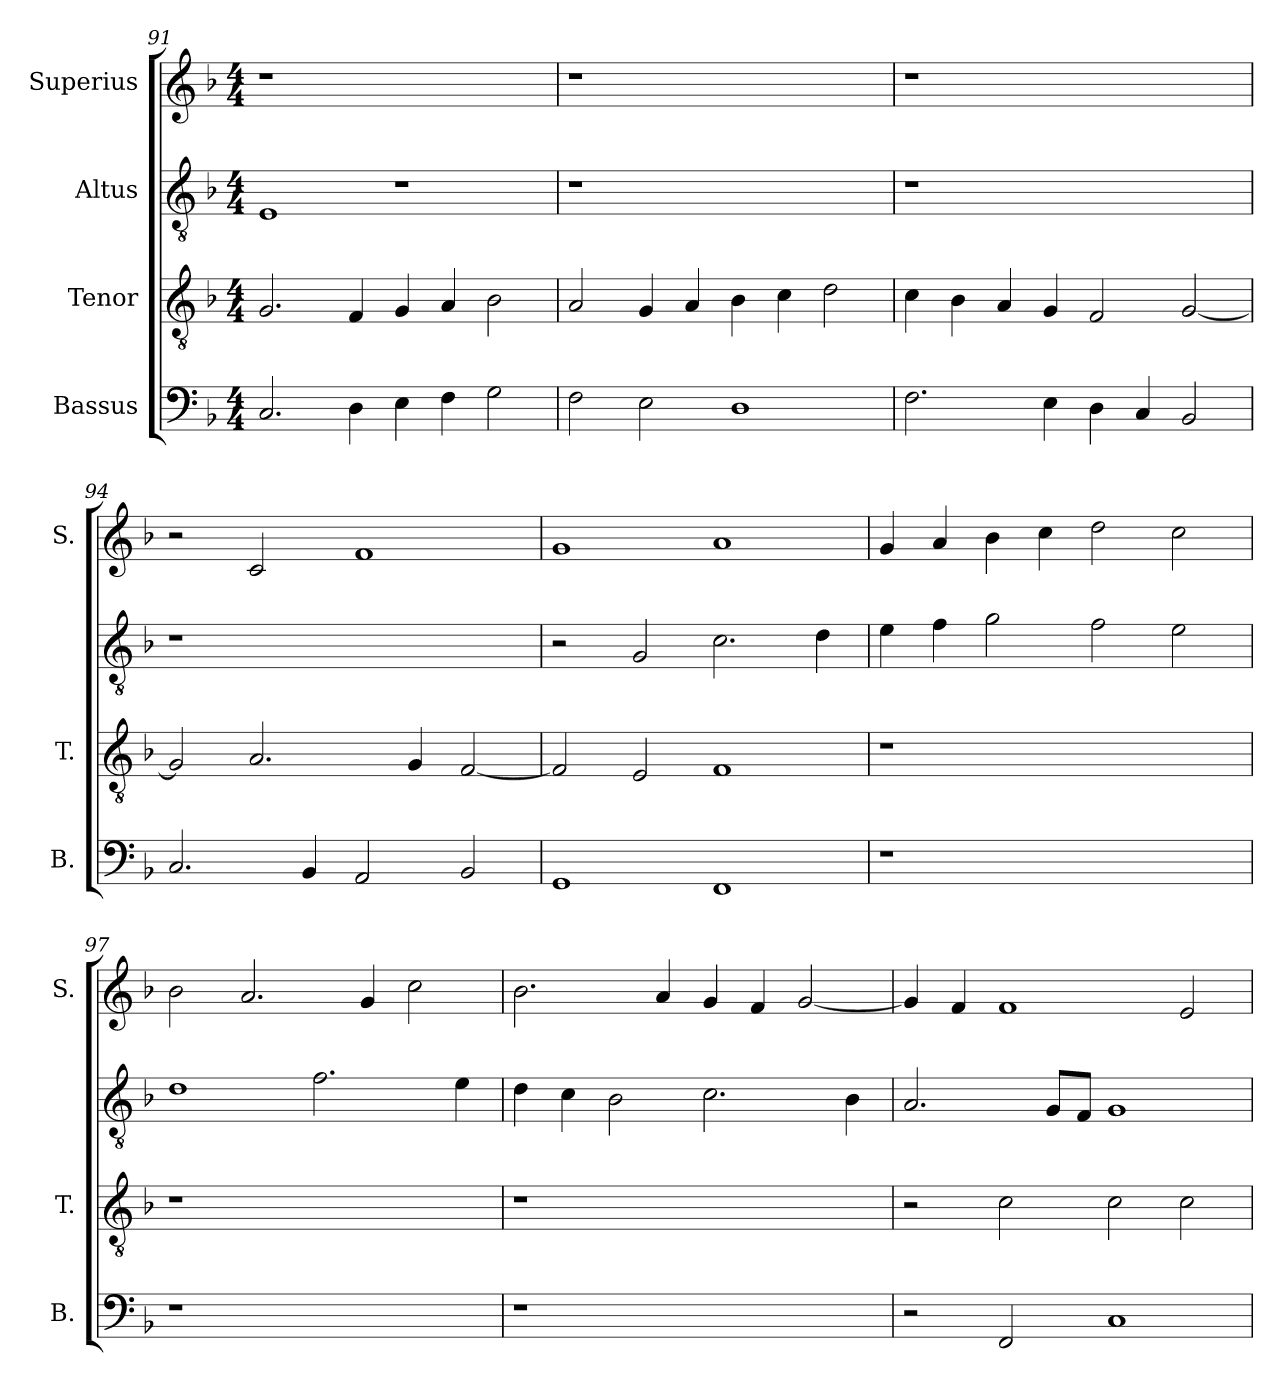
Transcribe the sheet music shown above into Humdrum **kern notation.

**kern	**kern	**kern	**kern
*part4	*part3	*part2	*part1
*staff4	*staff3	*staff2	*staff1
*I"Bassus	*I"Tenor	*I"Altus	*I"Superius
*I'B.	*I'T.	*	*I'S.
*clefF4	*clefGv2	*clefGv2	*clefG2
*	*ITrd7c12	*ITrd7c12	*
*k[b-]	*k[b-]	*k[b-]	*k[b-]
*F:	*F:	*F:	*F:
*M4/4	*M4/4	*M4/4	*M4/4
=91	=91	=91	=91
!	!	!	!LO:N:vis=1
2.Ci/	2.GGi/	1EEi	1r
4Di\	4FFi/	.	.
4Ei\	4GGi/	1r	1ryy
4Fi\	4AAi/	.	.
2Gi\	2BB-i\	.	.
=92	=92	=92	=92
!	!	!LO:N:vis=1	!LO:N:vis=1
2Fi\	2AAi/	1r	1r
2Ei\	4GGi/	.	.
.	4AAi/	.	.
1Di	4BB-i\	1ryy	1ryy
.	4Ci\	.	.
.	2Di\	.	.
=93	=93	=93	=93
!	!	!LO:N:vis=1	!LO:N:vis=1
2.Fi\	4Ci\	1r	1r
.	4BB-i\	.	.
.	4AAi/	.	.
4Ei\	4GGi/	.	.
4Di\	2FFi/	1ryy	1ryy
4Ci/	.	.	.
2BB-i/	[<2GGi/	.	.
!!LO:LB:g=z
=94	=94	=94	=94
!	!	!LO:N:vis=1	!
2.Ci/	2GGi/]	1r	2r
.	2.AAi/	.	2ci/
4BB-i/	.	.	.
2AAi/	.	1ryy	1fi
.	4GGi/	.	.
2BB-i/	[<2FFi/	.	.
=95	=95	=95	=95
1GGi	2FFi/]	2r	1gi
.	2EEi/	2GGi/	.
1FFi	1FFi	2.Ci\	1ai
.	.	4Di\	.
=96	=96	=96	=96
!LO:N:vis=1	!LO:N:vis=1	!	!
1r	1r	4Ei\	4gi/
.	.	4Fi\	4ai/
.	.	2Gi\	4b-i\
.	.	.	4cci\
1ryy	1ryy	2Fi\	2ddi\
.	.	2Ei\	2cci\
=97	=97	=97	=97
!LO:N:vis=1	!LO:N:vis=1	!	!
1r	1r	1Di	2b-i\
.	.	.	2.ai/
1ryy	1ryy	2.Fi\	.
.	.	.	4gi/
.	.	.	2cci\
.	.	4Ei\	.
=98	=98	=98	=98
!LO:N:vis=1	!LO:N:vis=1	!	!
1r	1r	4Di\	2.b-i\
.	.	4Ci\	.
.	.	2BB-i\	.
.	.	.	4ai/
1ryy	1ryy	2.Ci\	4gi/
.	.	.	4fi/
.	.	.	[<2gi/
.	.	4BB-i\	.
!!LO:LB:g=z
=99	=99	=99	=99
2r	2r	2.AAi/	4gi/]
.	.	.	4fi/
2FFi/	2Ci\	.	1fi
.	.	8GGi/L	.
.	.	8FFi/J	.
1Ci	2Ci\	1GGi	.
.	2Ci\	.	2ei/
=	=	=	=
*-	*-	*-	*-
